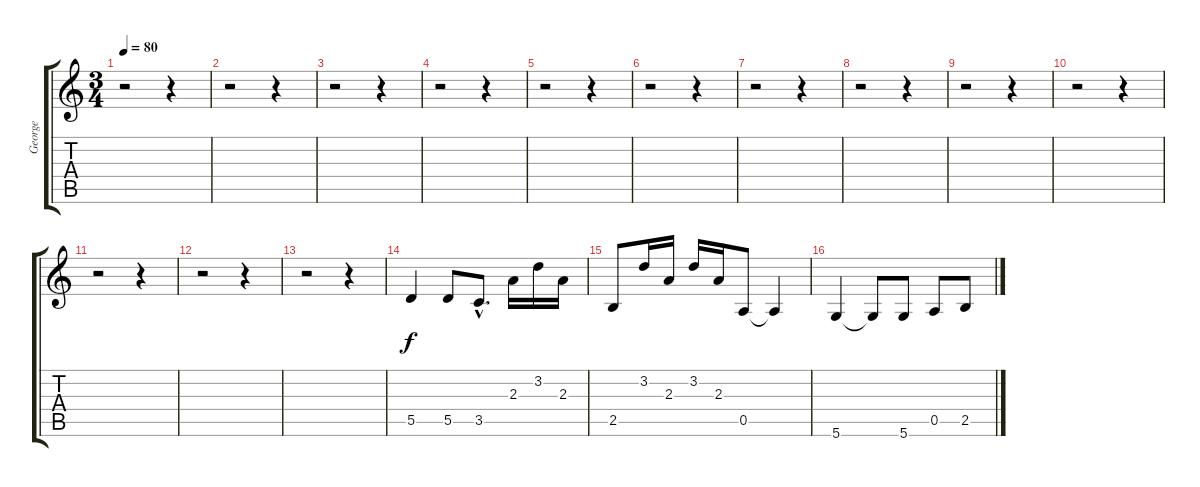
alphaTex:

\track ("George" "George") {instrument electricguitarclean}
\staff {score tabs}
\tuning (E4 B3 G3 D3 A2 D2) {hide}
\ts (3 4)
\tempo 80
\clef g2
\ks c
r.2{dy f} r.4 |
r.2 r.4 |
r.2 r.4 |
r.2 r.4 |
r.2 r.4 |
r.2 r.4 |
r.2 r.4 |
r.2 r.4 |
r.2 r.4 |
r.2 r.4 |
r.2 r.4 |
r.2 r.4 |
r.2 r.4 |
5.5.4 5.5.8 3.5{hac}.8{d} 2.3.16 3.2.16 2.3.16 |
2.5.8 3.2.16 2.3.16 3.2.16 2.3.16 0.5.8 0.5{t}.4 |
5.6.4 5.6{t}.8 5.6.8 0.5.8 2.5.8
